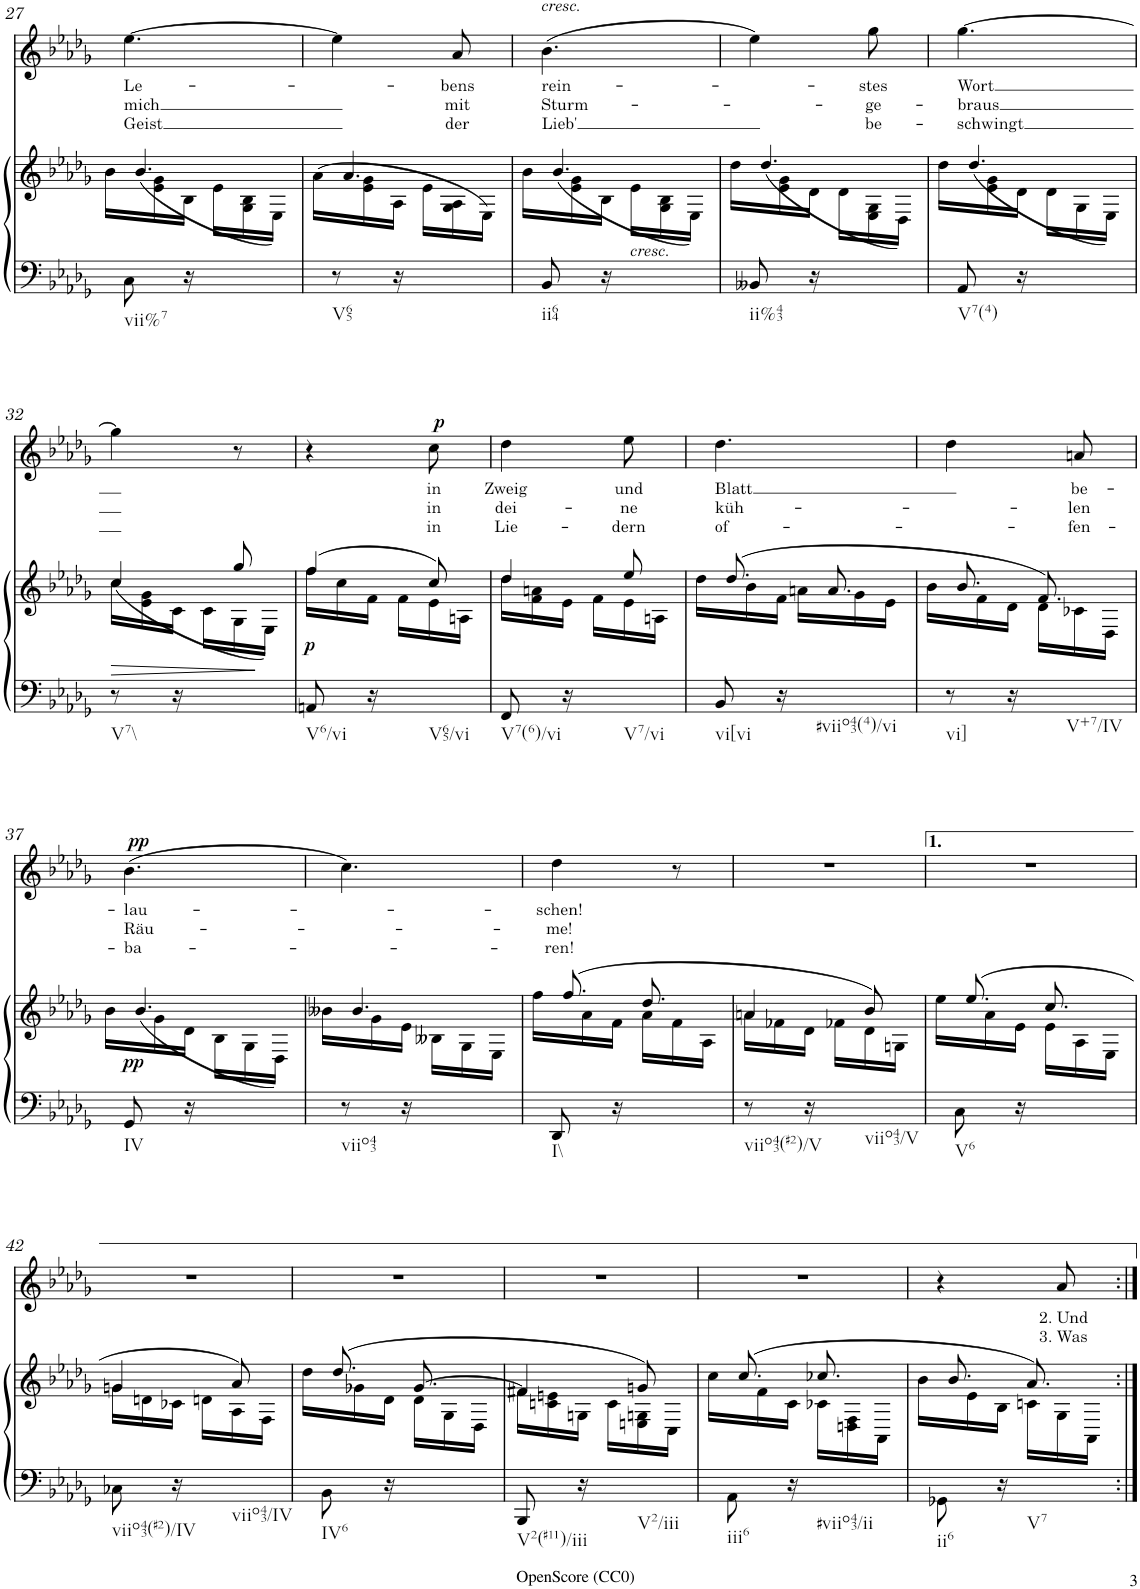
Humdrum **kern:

**kern	**kern	**dynam	**kern	**text	**text	**text	**dynam
*part2	*part2	*part2	*part1	*part1	*part1	*part1	*part1
*staff3	*staff2	*staff2/3	*staff1	*staff1	*staff1	*staff1	*staff1
*I"Piano	*	*	*I"Voice	*	*	*	*
*I'Pno	*	*	*	*	*	*	*
!!LO:PB:g=z
*clefF4	*clefG2	*	*clefG2	*	*	*	*
*k[b-e-a-d-g-]	*k[b-e-a-d-g-]	*	*k[b-e-a-d-g-]	*	*	*	*
*M3/8	*M3/8	*	*M3/8	*	*	*	*
=27	=27	=27	=27	=27	=27	=27	=27
*	*^	*	*	*	*	*	*
!LO:TX:b:t=vii%7	!	!	!	!	!	!	!	!
!	!	!	!	!	!LO:LY:b	!LO:LY:b	!LO:LY:b	!
8C\	(4.b-/	16b-\LL	.	[4.ee-\	Le-	mich	Geist	.
.	.	16e-\ 16g-\	.	.	.	.	.	.
16r	.	16B-\JJ	.	.	.	.	.	.
16ryy	.	16e-\LL	.	.	.	.	.	.
8ryy	.	16G-\ 16B-\	.	.	.	.	.	.
.	.	16E-\JJ)	.	.	.	.	.	.
=28	=28	=28	=28	=28	=28	=28	=28	=28
!LO:TX:b:t=V65	!	!	!	!	!	!	!	!
8r	4.a-/	(>16a-\LL	.	4ee-\]	.	.	.	.
.	.	16e-\ 16g-\	.	.	.	.	.	.
16r	.	16A-\JJ	.	.	.	.	.	.
16ryy	.	16e-\LL	.	.	.	.	.	.
!	!	!	!	!	!LO:LY:b	!LO:LY:b	!LO:LY:b	!
8ryy	.	16G-\ 16A-\	.	8a-/	-bens	mit	der	.
.	.	16E-\JJ)	.	.	.	.	.	.
=29	=29	=29	=29	=29	=29	=29	=29	=29
!	!	!	!	!LO:TX:a:i:t=cresc.	!	!	!	!
!LO:TX:b:t=ii64	!	!	!	!	!	!	!	!
!	!	!	!	!	!LO:LY:b	!LO:LY:b	!LO:LY:b	!
8BB-/	(4.b-/	16b-\LL	.	(4.b-\	rein-	Sturm-	Lieb'	.
.	.	16e-\ 16g-\	.	.	.	.	.	.
16r	.	16B-\JJ	.	.	.	.	.	.
!	!	!LO:TX:b:i:t=cresc.	!	!	!	!	!	!
16ryy	.	16e-\LL	.	.	.	.	.	.
8ryy	.	16G-\ 16B-\	.	.	.	.	.	.
.	.	16E-\JJ)	.	.	.	.	.	.
=30	=30	=30	=30	=30	=30	=30	=30	=30
!LO:TX:b:t=ii%43	!	!	!	!	!	!	!	!
8BB--X/	(4.dd-/	16dd-\LL	.	4ee-\)	.	.	.	.
.	.	16e-\ 16g-\	.	.	.	.	.	.
16r	.	16d-\JJ	.	.	.	.	.	.
16ryy	.	16d-\LL	.	.	.	.	.	.
!	!	!	!	!	!LO:LY:b	!LO:LY:b	!LO:LY:b	!
8ryy	.	16E-\ 16G-\	.	8gg-\	-stes	-ge-	be-	.
.	.	16D-\JJ)	.	.	.	.	.	.
=31	=31	=31	=31	=31	=31	=31	=31	=31
!LO:TX:b:t=V7(4)	!	!	!	!	!	!	!	!
!	!	!	!	!	!LO:LY:b	!LO:LY:b	!LO:LY:b	!
8AA-/	(4.dd-/	16dd-\LL	.	[4.gg-\	Wort	-braus	-schwingt	.
.	.	16e-\ 16g-\	.	.	.	.	.	.
16r	.	16d-\JJ	.	.	.	.	.	.
16ryy	.	16d-\LL	.	.	.	.	.	.
8ryy	.	16G-\	.	.	.	.	.	.
.	.	16E-\JJ)	.	.	.	.	.	.
!!LO:LB:g=z
=32	=32	=32	=32	=32	=32	=32	=32	=32
!LO:TX:b:t=V7\\	!	!	!	!	!	!	!	!
!	!	!	!LO:HP:b	!	!	!	!	!
8r	(4cc/	16cc\LL	>	4gg-\]	.	.	.	.
.	.	16e-\ 16g-\	.	.	.	.	.	.
16r	.	16c\JJ	.	.	.	.	.	.
16ryy	.	16c\LL	.	.	.	.	.	.
8ryy	8gg-/	16G-\	]	8r	.	.	.	.
.	.	16E-\JJ)	.	.	.	.	.	.
=33	=33	=33	=33	=33	=33	=33	=33	=33
!LO:TX:b:t=V6/vi	!	!	!	!	!	!	!	!
!	!	!	!LO:DY:b	!	!	!	!	!
8AAn/	(4ff/	16ff\LL	p	4r	.	.	.	.
.	.	16cc\	.	.	.	.	.	.
16r	.	16f\JJ	.	.	.	.	.	.
16ryy	.	16f\LL	.	.	.	.	.	.
!LO:TX:b:t=V65/vi	!	!	!	!	!	!	!	!
!	!	!	!	!	!LO:LY:b	!LO:LY:b	!LO:LY:b	!LO:DY:a
8ryy	8cc/)	16e-\	.	8cc\	in	in	in	p
.	.	16An\JJ	.	.	.	.	.	.
=34	=34	=34	=34	=34	=34	=34	=34	=34
!LO:TX:b:t=V7(6)/vi	!	!	!	!	!	!	!	!
!	!	!	!	!	!LO:LY:b	!LO:LY:b	!LO:LY:b	!
8FF/	4dd-/	16dd-\LL	.	4dd-\	Zweig	dei-	Lie-	.
.	.	16f\ 16an\	.	.	.	.	.	.
16r	.	16e-\JJ	.	.	.	.	.	.
16ryy	.	16f\LL	.	.	.	.	.	.
!LO:TX:b:t=V7/vi	!	!	!	!	!	!	!	!
!	!	!	!	!	!LO:LY:b	!LO:LY:b	!LO:LY:b	!
8ryy	8ee-/	16e-\	.	8ee-\	und	-ne	-dern	.
.	.	16An\JJ	.	.	.	.	.	.
=35	=35	=35	=35	=35	=35	=35	=35	=35
!LO:TX:b:t=vi[vi	!	!	!	!	!	!	!	!
!	!	!	!	!	!LO:LY:b	!LO:LY:b	!LO:LY:b	!
8BB-/	(8.dd-/	16dd-\LL	.	4.dd-\	Blatt	küh-	of-	.
.	.	16b-\	.	.	.	.	.	.
16r	.	16f\JJ	.	.	.	.	.	.
!LO:TX:b:t=#viio43(4)/vi	!	!	!	!	!	!	!	!
16ryy	8.an/	16a\LL	.	.	.	.	.	.
8ryy	.	16g-\	.	.	.	.	.	.
.	.	16e-\JJ	.	.	.	.	.	.
=36	=36	=36	=36	=36	=36	=36	=36	=36
!LO:TX:b:t=vi]	!	!	!	!	!	!	!	!
8r	8.b-/	16b-\LL	.	4dd-\	.	.	.	.
.	.	16f\	.	.	.	.	.	.
16r	.	16d-\JJ	.	.	.	.	.	.
16ryy	8.f/)	16d-\LL	.	.	.	.	.	.
!LO:TX:b:t=V+7/IV	!	!	!	!	!	!	!	!
!	!	!	!	!	!LO:LY:b	!LO:LY:b	!LO:LY:b	!
8ryy	.	16c-X\	.	8an/	be-	-len	-fen-	.
.	.	16D-\JJ	.	.	.	.	.	.
!!LO:LB:g=z
=37	=37	=37	=37	=37	=37	=37	=37	=37
!LO:TX:b:t=IV	!	!	!	!	!	!	!	!
!	!	!	!LO:DY:b	!	!LO:LY:b	!LO:LY:b	!LO:LY:b	!LO:DY:a
8GG-/	(4.b-/	16b-\LL	pp	(4.b-\	-lau-	Räu-	-ba-	pp
.	.	16g-\	.	.	.	.	.	.
16r	.	16d-\JJ	.	.	.	.	.	.
16ryy	.	16B-\LL	.	.	.	.	.	.
8ryy	.	16G-\	.	.	.	.	.	.
.	.	16D-\JJ)	.	.	.	.	.	.
=38	=38	=38	=38	=38	=38	=38	=38	=38
!LO:TX:b:t=viio43	!	!	!	!	!	!	!	!
8r	4.b--X/	16b--\LL	.	4.cc\)	.	.	.	.
.	.	16g-\	.	.	.	.	.	.
16r	.	16e-\JJ	.	.	.	.	.	.
16ryy	.	16B--X\LL	.	.	.	.	.	.
8ryy	.	16G-\	.	.	.	.	.	.
.	.	16E-\JJ	.	.	.	.	.	.
=39	=39	=39	=39	=39	=39	=39	=39	=39
!LO:TX:b:t=I\\	!	!	!	!	!	!	!	!
!	!	!	!	!	!LO:LY:b	!LO:LY:b	!LO:LY:b	!
8DD-/	(8.ff/	16ff\LL	.	4dd-\	-schen!	-me!	-ren!	.
.	.	16a-\	.	.	.	.	.	.
16r	.	16f\JJ	.	.	.	.	.	.
16ryy	8.dd-/	16a-\LL	.	.	.	.	.	.
8ryy	.	16f\	.	8r	.	.	.	.
.	.	16A-\JJ	.	.	.	.	.	.
=40	=40	=40	=40	=40	=40	=40	=40	=40
!LO:TX:b:t=viio43(#2)/V	!	!	!	!	!	!	!	!
8r	4an/	16a\LL	.	4.r	.	.	.	.
.	.	16f-X\	.	.	.	.	.	.
16r	.	16d-\JJ	.	.	.	.	.	.
16ryy	.	16f-X\LL	.	.	.	.	.	.
!LO:TX:b:t=viio43/V	!	!	!	!	!	!	!	!
8ryy	8b-/)	16d-\	.	.	.	.	.	.
.	.	16Gn\JJ	.	.	.	.	.	.
=41	=41	=41	=41	=41	=41	=41	=41	=41
!LO:TX:b:t=V6	!	!	!	!	!	!	!	!
8C\	(8.ee-/	16ee-\LL	.	4.r	.	.	.	.
.	.	16a-\	.	.	.	.	.	.
16r	.	16e-\JJ	.	.	.	.	.	.
16ryy	8.cc/	16e-\LL	.	.	.	.	.	.
8ryy	.	16A-\	.	.	.	.	.	.
.	.	16E-\JJ	.	.	.	.	.	.
!!LO:LB:g=z
=42	=42	=42	=42	=42	=42	=42	=42	=42
!LO:TX:b:t=viio43(#2)/IV	!	!	!	!	!	!	!	!
8C-X\	4gn/	16g\LL	.	4.r	.	.	.	.
.	.	16dn\	.	.	.	.	.	.
16r	.	16c-X\JJ	.	.	.	.	.	.
16ryy	.	16dn\LL	.	.	.	.	.	.
!LO:TX:b:t=viio43/IV	!	!	!	!	!	!	!	!
8ryy	8a-/)	16A-\	.	.	.	.	.	.
.	.	16F\JJ	.	.	.	.	.	.
=43	=43	=43	=43	=43	=43	=43	=43	=43
!LO:TX:b:t=IV6	!	!	!	!	!	!	!	!
8BB-\	(8.dd-/	16dd-\LL	.	4.r	.	.	.	.
.	.	16g-X\	.	.	.	.	.	.
16r	.	16d-\JJ	.	.	.	.	.	.
16ryy	[8.g-/	16d-\LL	.	.	.	.	.	.
8ryy	.	16G-\	.	.	.	.	.	.
.	.	16D-\JJ	.	.	.	.	.	.
=44	=44	=44	=44	=44	=44	=44	=44	=44
!LO:TX:b:t=V2(#11)/iii	!	!	!	!	!	!	!	!
8BBB-/	4f#X/]	16f#X\LL	.	4.r	.	.	.	.
.	.	16cn\ 16en\	.	.	.	.	.	.
16r	.	16Gn\JJ	.	.	.	.	.	.
16ryy	.	16c\LL	.	.	.	.	.	.
!LO:TX:b:t=V2/iii	!	!	!	!	!	!	!	!
8ryy	8gn/)	16En\ 16Gn\	.	.	.	.	.	.
.	.	16C\JJ	.	.	.	.	.	.
=45	=45	=45	=45	=45	=45	=45	=45	=45
!LO:TX:b:t=iii6	!	!	!	!	!	!	!	!
8AA-\	(8.cc/	16cc\LL	.	4.r	.	.	.	.
.	.	16f\	.	.	.	.	.	.
16r	.	16c\JJ	.	.	.	.	.	.
!LO:TX:b:t=#viio43/ii	!	!	!	!	!	!	!	!
16ryy	8.cc-X/	16c-X\LL	.	.	.	.	.	.
8ryy	.	16Dn\ 16F\	.	.	.	.	.	.
.	.	16AA-\JJ	.	.	.	.	.	.
=46	=46	=46	=46	=46	=46	=46	=46	=46
!LO:TX:b:t=ii6	!	!	!	!	!	!	!	!
8GG-X\	8.b-/	16b-\LL	.	4r	.	.	.	.
.	.	16e-\	.	.	.	.	.	.
16r	.	16B-\JJ	.	.	.	.	.	.
!LO:TX:b:t=V7	!	!	!	!	!	!	!	!
16ryy	8.a-/)	16cn\LL	.	.	.	.	.	.
!	!	!	!	!	!LO:LY:b	!LO:LY:b	!	!
8ryy	.	16G-\	.	8a-/	2. Und	3. Was	.	.
.	.	16AA-\JJ	.	.	.	.	.	.
*	*v	*v	*	*	*	*	*	*
=:|!	=:|!	=:|!	=:|!	=:|!	=:|!	=:|!	=:|!
*-	*-	*-	*-	*-	*-	*-	*-
